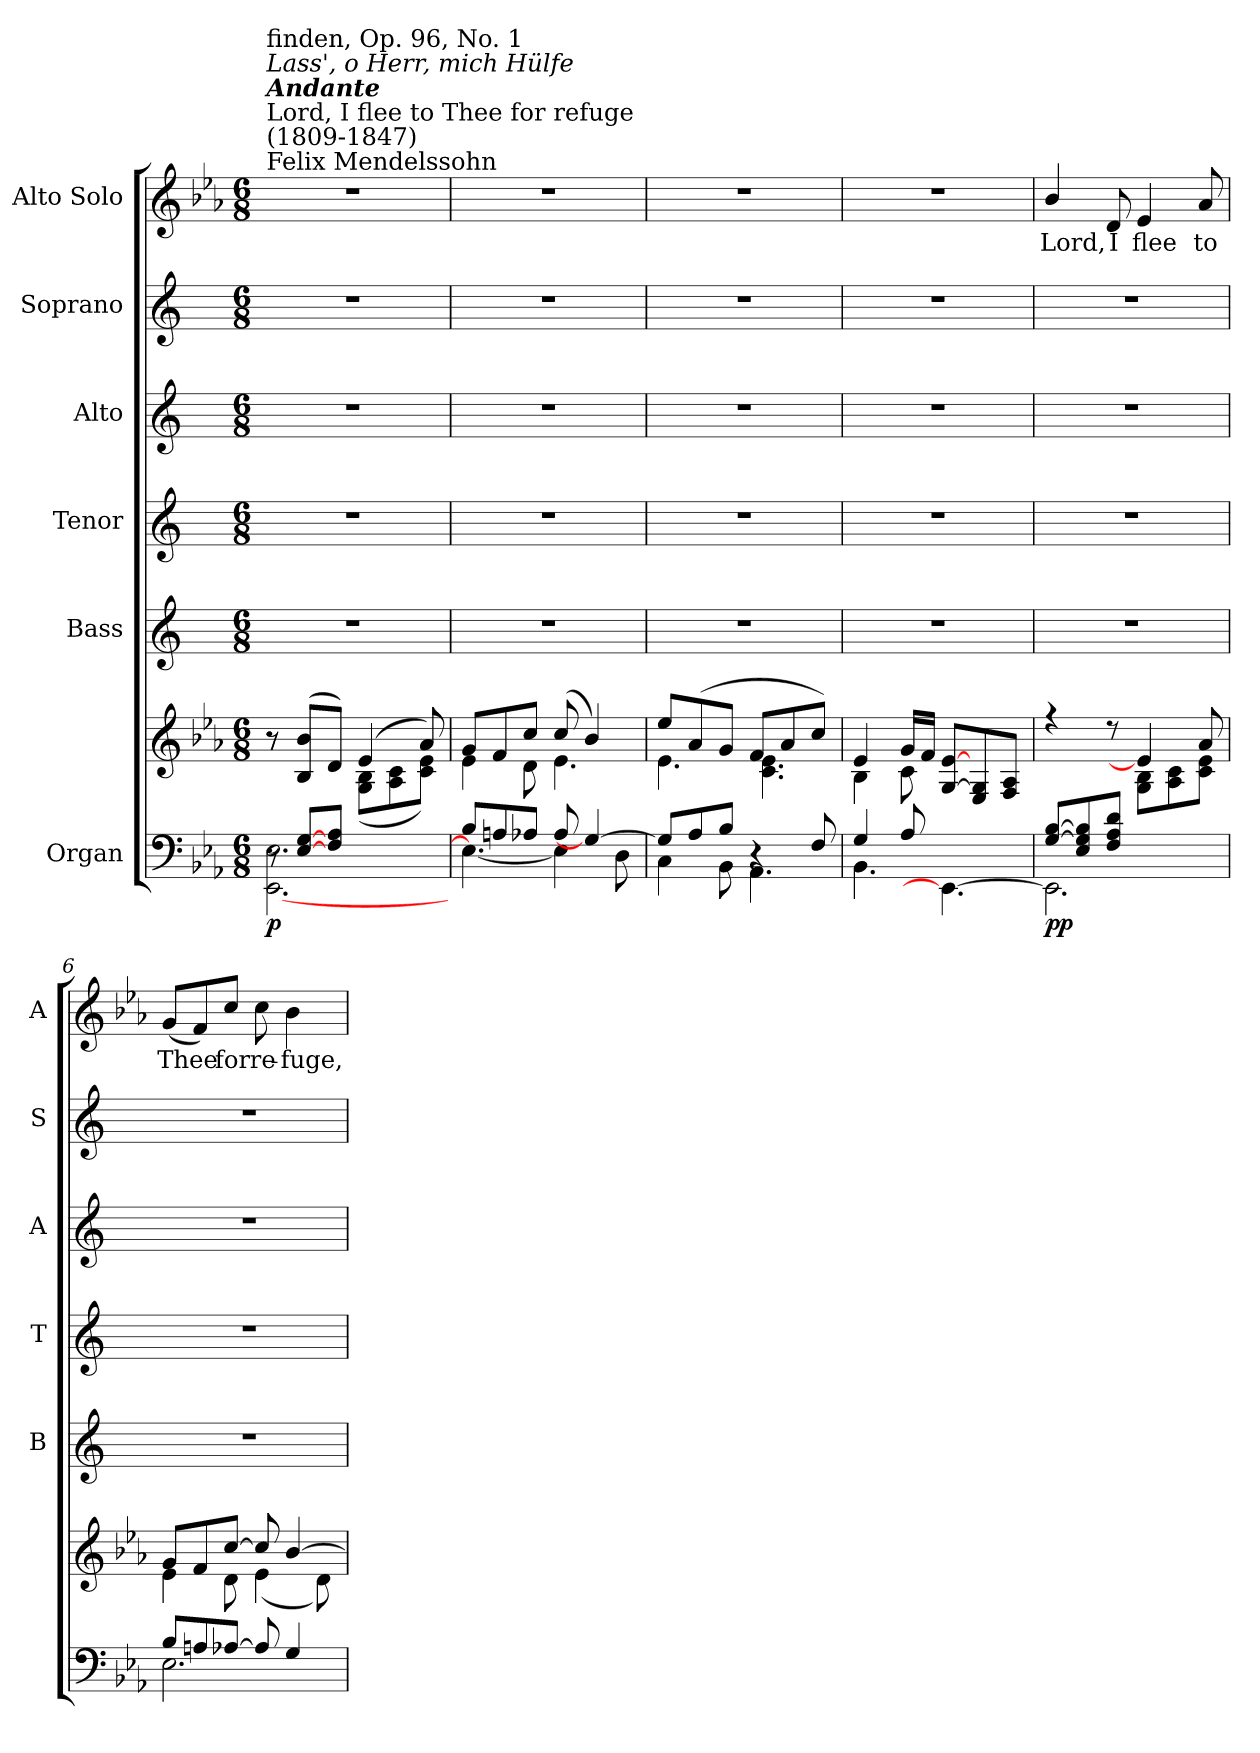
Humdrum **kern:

**kern	**kern	**dynam	**kern	**kern	**kern	**kern	**kern	**text
*part6	*part6	*part6	*part5	*part4	*part3	*part2	*part1	*part1
*staff7	*staff6	*staff6/7	*staff5	*staff4	*staff3	*staff2	*staff1	*staff1
*I"Organ	*	*	*I"Bass	*I"Tenor	*I"Alto	*I"Soprano	*I"Alto Solo	*
*	*	*	*I'B	*I'T	*I'A	*I'S	*I'A	*
*clefF4	*clefG2	*	*clefG2	*clefG2	*clefG2	*clefG2	*clefG2	*
*k[b-e-a-]	*k[b-e-a-]	*	*k[]	*k[]	*k[]	*k[]	*k[b-e-a-]	*
*E-:	*E-:	*	*	*	*	*	*E-:	*
*M6/8	*M6/8	*	*M6/8	*M6/8	*M6/8	*M6/8	*M6/8	*
*MM60	*MM60	*	*MM60	*MM60	*MM60	*MM60	*MM60	*
=1	=1	=1	=1	=1	=1	=1	=1	=1
*^	*^	*	*	*	*	*	*	*
*	*^	*	*^	*	*	*	*	*	*	*
!	!	!	!	!	!	!	!	!	!	!	!LO:TX:a:t=Felix Mendelssohn	!
!	!	!	!	!	!	!	!	!	!	!	!LO:TX:a:t=(1809-1847)	!
!	!	!	!	!	!	!	!	!	!	!	!LO:TX:a:t=Lord, I flee to Thee for refuge	!
!	!	!	!	!	!	!	!	!	!	!	!LO:TX:a:Bi:t=Andante	!
!	!	!	!	!	!	!	!	!	!	!	!LO:TX:a:i:t=Lass', o Herr, mich Hülfe	!
!	!	!	!	!	!	!	!	!	!	!	!LO:TX:a:t=finden, Op. 96, No. 1	!
!	!	!	!	!	!	!LO:DY:b=2	!	!	!	!	!	!
8r	[2.EE-\ 2.E-\	2.ryy	8r	8r	2.ryy	p	2.r	2.r	2.r	2.r	2.r	.
[8E-/ [8G/L	.	.	(>8B-/ 8b-/L	4ryy	.	.	.	.	.	.	.	.
8F/ 8A-/J	.	.	8d/J)	.	.	.	.	.	.	.	.	.
8ryy	.	.	(>4e-/	(<8G\ 8B-\L	.	.	.	.	.	.	.	.
4ryy	.	.	.	8A-\ 8c\	.	.	.	.	.	.	.	.
.	.	.	8a-/)	8c\ 8e-\J)	.	.	.	.	.	.	.	.
=2	=2	=2	=2	=2	=2	=2	=2	=2	=2	=2	=2	=2
8B-/L	4.E-\_	2.ryy	8g/L	4e-\	2.ryy	.	2.r	2.r	2.r	2.r	2.r	.
8An/	.	.	8f/	.	.	.	.	.	.	.	.	.
8A-X/J	.	.	8cc/J	8d\	.	.	.	.	.	.	.	.
8A-/	4E-\]	.	(>8cc/	4.e-\	.	.	.	.	.	.	.	.
4G/_	.	.	4b-/)	.	.	.	.	.	.	.	.	.
.	8D\	.	.	.	.	.	.	.	.	.	.	.
=3	=3	=3	=3	=3	=3	=3	=3	=3	=3	=3	=3	=3
8G/L]	4C\	2.ryy	8ee-/L	4.e-\	2.ryy	.	2.r	2.r	2.r	2.r	2.r	.
8A-/	.	.	(>8a-/	.	.	.	.	.	.	.	.	.
8B-/J	8BB-\	.	8g/J	.	.	.	.	.	.	.	.	.
4r	4.AA-\	.	8f/L	4.c\ 4.e-\	.	.	.	.	.	.	.	.
.	.	.	8a-/	.	.	.	.	.	.	.	.	.
8F/	.	.	8cc/J)	.	.	.	.	.	.	.	.	.
=4	=4	=4	=4	=4	=4	=4	=4	=4	=4	=4	=4	=4
4G/	4.BB-\	2.ryy	4e-/	4B-\	2.ryy	.	2.r	2.r	2.r	2.r	2.r	.
8A-/	.	.	16g/LL	8c\	.	.	.	.	.	.	.	.
.	.	.	16f/JJ	.	.	.	.	.	.	.	.	.
4.EE-\_	8ryy	.	[8G/ [8e-/L	8ryy	.	.	.	.	.	.	.	.
.	4ryy	.	8E-/ 8G/]	4ryy	.	.	.	.	.	.	.	.
.	.	.	8F/ 8A-/J	.	.	.	.	.	.	.	.	.
=5	=5	=5	=5	=5	=5	=5	=5	=5	=5	=5	=5	=5
!	!	!	!	!	!	!LO:DY:b=2	!	!	!	!	!	!LO:LY:b
[8G/ [8B-/L	2.EE-\]	2ryy	4r	4ryy	2.ryy	pp	2.r	2.r	2.r	2.r	4b-/	Lord,
8E-/ 8G/] 8B-/]	.	.	.	.	.	.	.	.	.	.	.	.
!	!	!	!	!	!	!	!	!	!	!	!	!LO:LY:b
8F/ 8A-/ 8d/J	.	.	8r	8ryy	.	.	.	.	.	.	8d/	I
!	!	!	!	!	!	!	!	!	!	!	!	!LO:LY:b
8ryy	.	.	4e-/]	8G\ 8B-\L	.	.	.	.	.	.	4e-/	flee
4ryy	.	4ryy	.	8A-\ 8c\	.	.	.	.	.	.	.	.
!	!	!	!	!	!	!	!	!	!	!	!	!LO:LY:b
.	.	.	8a-/	8c\ 8e-\J	.	.	.	.	.	.	8a-/	to
!!LO:PB:g=z
=6	=6	=6	=6	=6	=6	=6	=6	=6	=6	=6	=6	=6
!	!	!	!	!	!	!	!	!	!	!	!	!LO:LY:b
8B-/L	2.E-\	2ryy	8g/L	4e-\	2.ryy	.	2.r	2.r	2.r	2.r	(<8g/L	Thee
8An/	.	.	8f/	.	.	.	.	.	.	.	8f/)	.
!	!	!	!	!	!	!	!	!	!	!	!	!LO:LY:b
[8A-X/J	.	.	[8cc/J	8d\	.	.	.	.	.	.	8cc/J	for
!	!	!	!	!	!	!	!	!	!	!	!	!LO:LY:b
8A-/]	.	.	8cc/]	(<4e-\	.	.	.	.	.	.	8cc\	re-
!	!	!	!	!	!	!	!	!	!	!	!	!LO:LY:b
4G/	.	4ryy	[4b-/	.	.	.	.	.	.	.	4b-\	-fuge,
.	.	.	.	8d\)	.	.	.	.	.	.	.	.
*v	*v	*v	*	*	*	*	*	*	*	*	*	*
*	*v	*v	*v	*	*	*	*	*	*	*
=	=	=	=	=	=	=	=	=
*-	*-	*-	*-	*-	*-	*-	*-	*-
